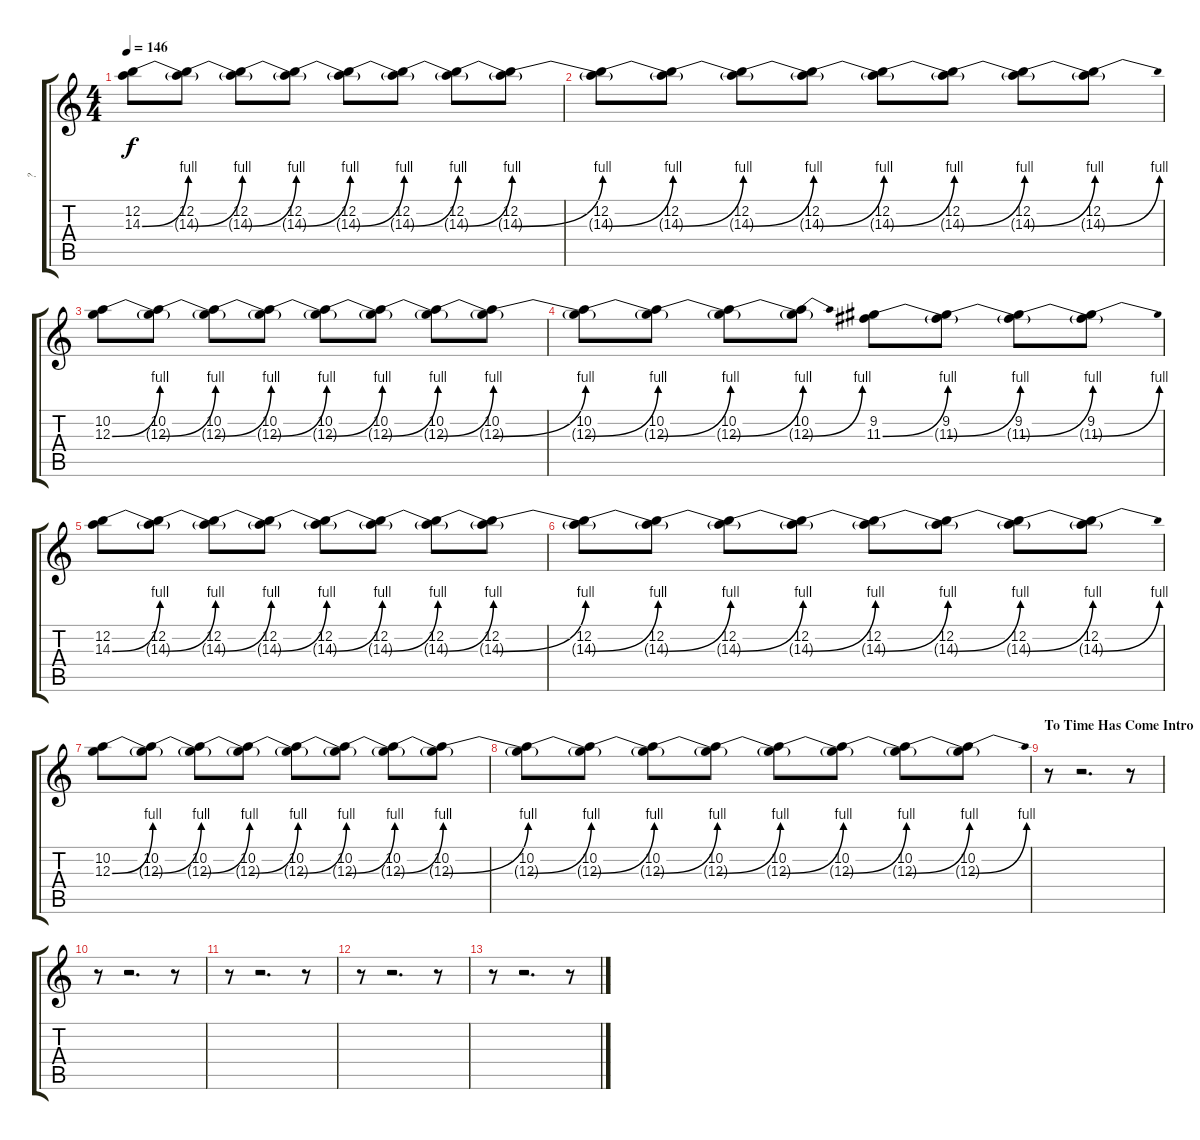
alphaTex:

\track ("?" "?") {instrument distortionguitar}
\staff {score tabs}
\tuning (E4 B3 G3 D3 A2 E2) {hide}
\ts (4 4)
\tempo 146
\clef g2
\ks c
(12.2 14.3{be (bend 0 0 60 4)}).8{dy f} (12.2 14.3{be (bend 0 0 60 4) t}).8 (12.2 14.3{be (bend 0 0 60 4) t}).8 (12.2 14.3{be (bend 0 0 60 4) t}).8 (12.2 14.3{be (bend 0 0 60 4) t}).8 (12.2 14.3{be (bend 0 0 60 4) t}).8 (12.2 14.3{be (bend 0 0 60 4) t}).8 (12.2 14.3{be (bend 0 0 60 4) t}).8 |
(12.2 14.3{be (bend 0 0 60 4) t}).8 (12.2 14.3{be (bend 0 0 60 4) t}).8 (12.2 14.3{be (bend 0 0 60 4) t}).8 (12.2 14.3{be (bend 0 0 60 4) t}).8 (12.2 14.3{be (bend 0 0 60 4) t}).8 (12.2 14.3{be (bend 0 0 60 4) t}).8 (12.2 14.3{be (bend 0 0 60 4) t}).8 (12.2 14.3{be (bend 0 0 60 4) t}).8 |
(10.2 12.3{be (bend 0 0 60 4)}).8 (10.2 12.3{be (bend 0 0 60 4) t}).8 (10.2 12.3{be (bend 0 0 60 4) t}).8 (10.2 12.3{be (bend 0 0 60 4) t}).8 (10.2 12.3{be (bend 0 0 60 4) t}).8 (10.2 12.3{be (bend 0 0 60 4) t}).8 (10.2 12.3{be (bend 0 0 60 4) t}).8 (10.2 12.3{be (bend 0 0 60 4) t}).8 |
(10.2 12.3{be (bend 0 0 60 4) t}).8 (10.2 12.3{be (bend 0 0 60 4) t}).8 (10.2 12.3{be (bend 0 0 60 4) t}).8 (10.2 12.3{be (bend 0 0 60 4) t}).8 (9.2 11.3{be (bend 0 0 60 4)}).8 (9.2 11.3{be (bend 0 0 60 4) t}).8 (9.2 11.3{be (bend 0 0 60 4) t}).8 (9.2 11.3{be (bend 0 0 60 4) t}).8 |
(12.2 14.3{be (bend 0 0 60 4)}).8 (12.2 14.3{be (bend 0 0 60 4) t}).8 (12.2 14.3{be (bend 0 0 60 4) t}).8 (12.2 14.3{be (bend 0 0 60 4) t}).8 (12.2 14.3{be (bend 0 0 60 4) t}).8 (12.2 14.3{be (bend 0 0 60 4) t}).8 (12.2 14.3{be (bend 0 0 60 4) t}).8 (12.2 14.3{be (bend 0 0 60 4) t}).8 |
(12.2 14.3{be (bend 0 0 60 4) t}).8 (12.2 14.3{be (bend 0 0 60 4) t}).8 (12.2 14.3{be (bend 0 0 60 4) t}).8 (12.2 14.3{be (bend 0 0 60 4) t}).8 (12.2 14.3{be (bend 0 0 60 4) t}).8 (12.2 14.3{be (bend 0 0 60 4) t}).8 (12.2 14.3{be (bend 0 0 60 4) t}).8 (12.2 14.3{be (bend 0 0 60 4) t}).8 |
(10.2 12.3{be (bend 0 0 60 4)}).8 (10.2 12.3{be (bend 0 0 60 4) t}).8 (10.2 12.3{be (bend 0 0 60 4) t}).8 (10.2 12.3{be (bend 0 0 60 4) t}).8 (10.2 12.3{be (bend 0 0 60 4) t}).8 (10.2 12.3{be (bend 0 0 60 4) t}).8 (10.2 12.3{be (bend 0 0 60 4) t}).8 (10.2 12.3{be (bend 0 0 60 4) t}).8 |
(10.2 12.3{be (bend 0 0 60 4) t}).8 (10.2 12.3{be (bend 0 0 60 4) t}).8 (10.2 12.3{be (bend 0 0 60 4) t}).8 (10.2 12.3{be (bend 0 0 60 4) t}).8 (10.2 12.3{be (bend 0 0 60 4) t}).8 (10.2 12.3{be (bend 0 0 60 4) t}).8 (10.2 12.3{be (bend 0 0 60 4) t}).8 (10.2 12.3{be (bend 0 0 60 4) t}).8 |
\section ("" "To Time Has Come Intro")
r.8 r.2{d} r.8 |
r.8 r.2{d} r.8 |
r.8 r.2{d} r.8 |
r.8 r.2{d} r.8 |
r.8 r.2{d} r.8
